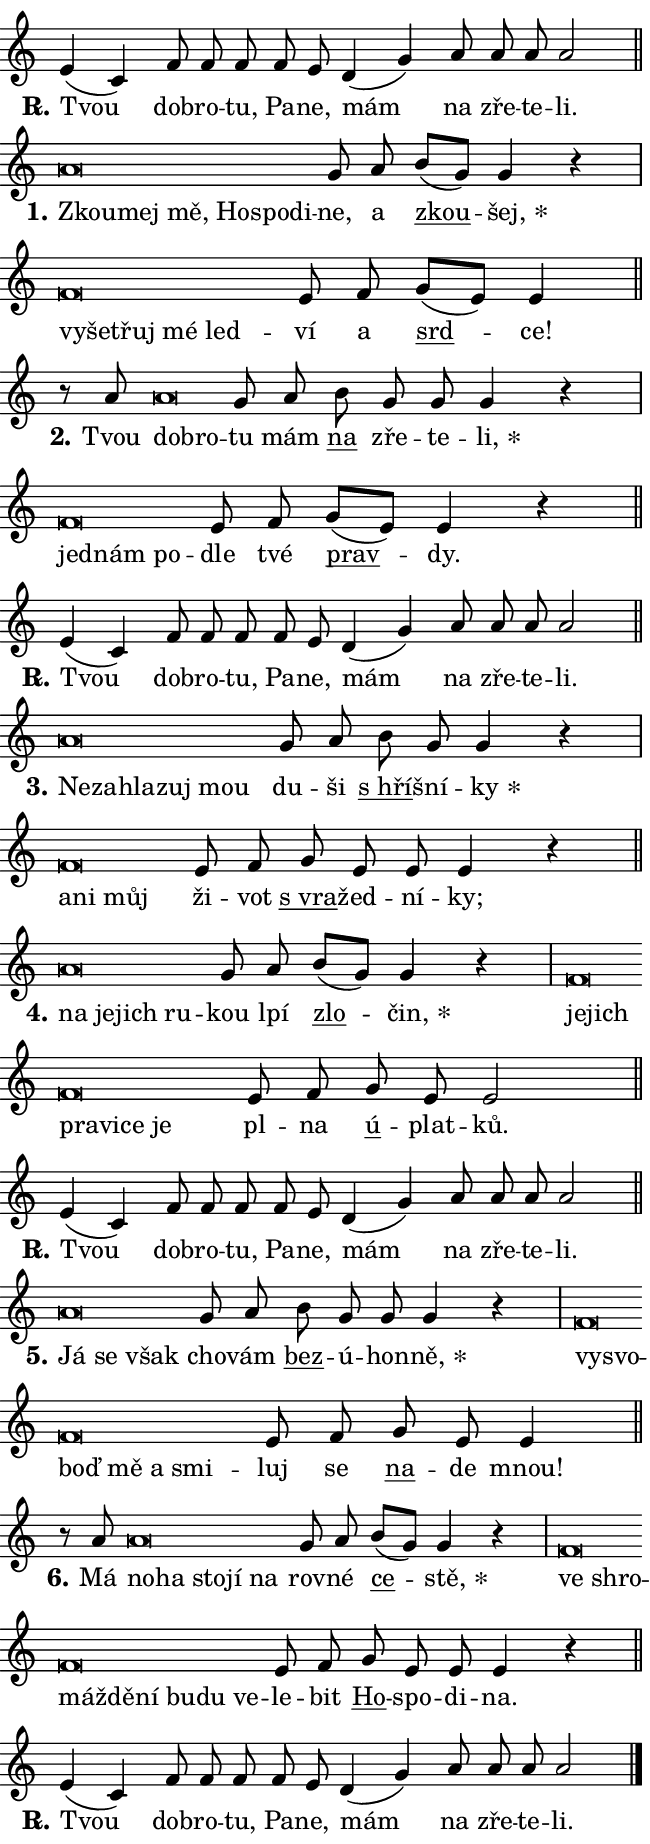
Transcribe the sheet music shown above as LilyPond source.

\version "2.24.0"
\header { tagline = "" }
\paper {
  indent = 0\cm
  top-margin = 0\cm
  right-margin = 0.13\cm % to fit lyric hyphens
  bottom-margin = 0\cm
  left-margin = 0\cm
  paper-width = 11\cm
  page-breaking = #ly:one-page-breaking
  system-system-spacing.basic-distance = #11
  score-system-spacing.basic-distance = #11
  ragged-last = ##f
}


%% Author: Thomas Morley
%% https://lists.gnu.org/archive/html/lilypond-user/2020-05/msg00002.html
#(define (line-position grob)
"Returns position of @var[grob} in current system:
   @code{'start}, if at first time-step
   @code{'end}, if at last time-step
   @code{'middle} otherwise
"
  (let* ((col (ly:item-get-column grob))
         (ln (ly:grob-object col 'left-neighbor))
         (rn (ly:grob-object col 'right-neighbor))
         (col-to-check-left (if (ly:grob? ln) ln col))
         (col-to-check-right (if (ly:grob? rn) rn col))
         (break-dir-left
           (and
             (ly:grob-property col-to-check-left 'non-musical #f)
             (ly:item-break-dir col-to-check-left)))
         (break-dir-right
           (and
             (ly:grob-property col-to-check-right 'non-musical #f)
             (ly:item-break-dir col-to-check-right))))
        (cond ((eqv? 1 break-dir-left) 'start)
              ((eqv? -1 break-dir-right) 'end)
              (else 'middle))))

#(define (tranparent-at-line-position vctor)
  (lambda (grob)
  "Relying on @code{line-position} select the relevant enry from @var{vctor}.
Used to determine transparency,"
    (case (line-position grob)
      ((end) (not (vector-ref vctor 0)))
      ((middle) (not (vector-ref vctor 1)))
      ((start) (not (vector-ref vctor 2))))))

noteHeadBreakVisibility =
#(define-music-function (break-visibility)(vector?)
"Makes @code{NoteHead}s transparent relying on @var{break-visibility}"
#{
  \override NoteHead.transparent =
    #(tranparent-at-line-position break-visibility)
#})

#(define delete-ledgers-for-transparent-note-heads
  (lambda (grob)
    "Reads whether a @code{NoteHead} is transparent.
If so this @code{NoteHead} is removed from @code{'note-heads} from
@var{grob}, which is supposed to be @code{LedgerLineSpanner}.
As a result ledgers are not printed for this @code{NoteHead}"
    (let* ((nhds-array (ly:grob-object grob 'note-heads))
           (nhds-list
             (if (ly:grob-array? nhds-array)
                 (ly:grob-array->list nhds-array)
                 '()))
           ;; Relies on the transparent-property being done before
           ;; Staff.LedgerLineSpanner.after-line-breaking is executed.
           ;; This is fragile ...
           (to-keep
             (remove
               (lambda (nhd)
                 (ly:grob-property nhd 'transparent #f))
               nhds-list)))
      ;; TODO find a better method to iterate over grob-arrays, similiar
      ;; to filter/remove etc for lists
      ;; For now rebuilt from scratch
      (set! (ly:grob-object grob 'note-heads)  '())
      (for-each
        (lambda (nhd)
          (ly:pointer-group-interface::add-grob grob 'note-heads nhd))
        to-keep))))

squashNotes = {
  \override NoteHead.X-extent = #'(-0.2 . 0.2)
  \override NoteHead.Y-extent = #'(-0.75 . 0)
  \override NoteHead.stencil =
    #(lambda (grob)
       (let ((pos (ly:grob-property grob 'staff-position)))
         (begin
           (if (< pos -7) (display "ERROR: Lower brevis then expected\n") (display ""))
           (if (<= pos -6) ly:text-interface::print ly:note-head::print))))
}
unSquashNotes = {
  \revert NoteHead.X-extent
  \revert NoteHead.Y-extent
  \revert NoteHead.stencil
}

hideNotes = \noteHeadBreakVisibility #begin-of-line-visible
unHideNotes = \noteHeadBreakVisibility #all-visible

% work-around for resetting accidentals
% https://lilypond.org/doc/v2.23/Documentation/notation/displaying-rhythms#unmetered-music
cadenzaMeasure = {
  \cadenzaOff
  \partial 1024 s1024
  \cadenzaOn
}

#(define-markup-command (accent layout props text) (markup?)
  "Underline accented syllable"
  (interpret-markup layout props
    #{\markup \override #'(offset . 4.3) \underline { #text }#}))

responsum = \markup \concat {
  "R" \hspace #-1.05 \path #0.1 #'((moveto 0 0.07) (lineto 0.9 0.8)) \hspace #0.05 "."
}

spaceSize = #0.6828661417322834 % exact space size for TeX Gyre Schola

\layout {
  \context {
    \Staff
    \remove "Time_signature_engraver"
    \override LedgerLineSpanner.after-line-breaking = #delete-ledgers-for-transparent-note-heads
  }
  \context {
    \Lyrics {
      \override LyricSpace.minimum-distance = \spaceSize
      \override LyricText.font-name = #"TeX Gyre Schola"
      \override LyricText.font-size = 1
      \override StanzaNumber.font-name = #"TeX Gyre Schola Bold"
      \override StanzaNumber.font-size = 1
    }
  }
  \context {
    \Score 
    \override NoteHead.text =
      #(lambda (grob) 
        (let ((pos (ly:grob-property grob 'staff-position)))
          #{\markup {
            \combine
              \halign #-0.55 \raise #(if (= pos -6) 0 0.5) \override #'(thickness . 2) \draw-line #'(3.2 . 0)
              \musicglyph "noteheads.sM1"
          }#}))
  }
}

% magnetic-lyrics.ily
%
%   written by
%     Jean Abou Samra <jean@abou-samra.fr>
%     Werner Lemberg <wl@gnu.org>
%
%   adapted by
%     Jiri Hon <jiri.hon@gmail.com>
%
% Version 2022-Apr-15

% https://www.mail-archive.com/lilypond-user@gnu.org/msg149350.html

#(define (Left_hyphen_pointer_engraver context)
   "Collect syllable-hyphen-syllable occurrences in lyrics and store
them in properties.  This engraver only looks to the left.  For
example, if the lyrics input is @code{foo -- bar}, it does the
following.

@itemize @bullet
@item
Set the @code{text} property of the @code{LyricHyphen} grob between
@q{foo} and @q{bar} to @code{foo}.

@item
Set the @code{left-hyphen} property of the @code{LyricText} grob with
text @q{foo} to the @code{LyricHyphen} grob between @q{foo} and
@q{bar}.
@end itemize

Use this auxiliary engraver in combination with the
@code{lyric-@/text::@/apply-@/magnetic-@/offset!} hook."
   (let ((hyphen #f)
         (text #f))
     (make-engraver
      (acknowledgers
       ((lyric-syllable-interface engraver grob source-engraver)
        (set! text grob)))
      (end-acknowledgers
       ((lyric-hyphen-interface engraver grob source-engraver)
        ;(when (not (grob::has-interface grob 'lyric-space-interface))
          (set! hyphen grob)));)
      ((stop-translation-timestep engraver)
       (when (and text hyphen)
         (ly:grob-set-object! text 'left-hyphen hyphen))
       (set! text #f)
       (set! hyphen #f)))))

#(define (lyric-text::apply-magnetic-offset! grob)
   "If the space between two syllables is less than the value in
property @code{LyricText@/.details@/.squash-threshold}, move the right
syllable to the left so that it gets concatenated with the left
syllable.

Use this function as a hook for
@code{LyricText@/.after-@/line-@/breaking} if the
@code{Left_@/hyphen_@/pointer_@/engraver} is active."
   (let ((hyphen (ly:grob-object grob 'left-hyphen #f)))
     (when hyphen
       (let ((left-text (ly:spanner-bound hyphen LEFT)))
         (when (grob::has-interface left-text 'lyric-syllable-interface)
           (let* ((common (ly:grob-common-refpoint grob left-text X))
                  (this-x-ext (ly:grob-extent grob common X))
                  (left-x-ext
                   (begin
                     ;; Trigger magnetism for left-text.
                     (ly:grob-property left-text 'after-line-breaking)
                     (ly:grob-extent left-text common X)))
                  ;; `delta` is the gap width between two syllables.
                  (delta (- (interval-start this-x-ext)
                            (interval-end left-x-ext)))
                  (details (ly:grob-property grob 'details))
                  (threshold (assoc-get 'squash-threshold details 0.2)))
             (when (< delta threshold)
               (let* (;; We have to manipulate the input text so that
                      ;; ligatures crossing syllable boundaries are not
                      ;; disabled.  For languages based on the Latin
                      ;; script this is essentially a beautification.
                      ;; However, for non-Western scripts it can be a
                      ;; necessity.
                      (lt (ly:grob-property left-text 'text))
                      (rt (ly:grob-property grob 'text))
                      (is-space (grob::has-interface hyphen 'lyric-space-interface))
                      (space (if is-space " " ""))
                      (extra-delta (if is-space spaceSize 0))
                      ;; Append new syllable.
                      (ltrt-space (if (and (string? lt) (string? rt))
                                (string-append lt space rt)
                                (make-concat-markup (list lt space rt))))
                      ;; Right-align `ltrt` to the right side.
                      (ltrt-space-markup (grob-interpret-markup
                               grob
                               (make-translate-markup
                                (cons (interval-length this-x-ext) 0)
                                (make-right-align-markup ltrt-space)))))
                 (begin
                   ;; Don't print `left-text`.
                   (ly:grob-set-property! left-text 'stencil #f)
                   ;; Set text and stencil (which holds all collected
                   ;; syllables so far) and shift it to the left.
                   (ly:grob-set-property! grob 'text ltrt-space)
                   (ly:grob-set-property! grob 'stencil ltrt-space-markup)
                   (ly:grob-translate-axis! grob (- (- delta extra-delta)) X))))))))))


#(define (lyric-hyphen::displace-bounds-first grob)
   ;; Make very sure this callback isn't triggered too early.
   (let ((left (ly:spanner-bound grob LEFT))
         (right (ly:spanner-bound grob RIGHT)))
     (ly:grob-property left 'after-line-breaking)
     (ly:grob-property right 'after-line-breaking)
     (ly:lyric-hyphen::print grob)))

squashThreshold = #0.4

\layout {
  \context {
    \Lyrics
    \consists #Left_hyphen_pointer_engraver
    \override LyricText.after-line-breaking =
      #lyric-text::apply-magnetic-offset!
    \override LyricHyphen.stencil = #lyric-hyphen::displace-bounds-first
    \override LyricText.details.squash-threshold = \squashThreshold
    \override LyricHyphen.minimum-distance = 0
    \override LyricHyphen.minimum-length = \squashThreshold
  }
}

squashText = \override LyricText.details.squash-threshold = 9999
unSquashText = \override LyricText.details.squash-threshold = \squashThreshold

leftText = \override LyricText.self-alignment-X = #LEFT
unLeftText = \revert LyricText.self-alignment-X

starOffset = #(lambda (grob) 
                (let ((x_offset (ly:self-alignment-interface::aligned-on-x-parent grob)))
                  (if (= x_offset 0) 0 (+ x_offset 1.2))))

star = #(define-music-function (syllable)(string?)
"Append star separator at the end of a syllable"
#{
  \once \override LyricText.X-offset = #starOffset
  \lyricmode { \markup {
    #syllable
    \override #'((font-name . "TeX Gyre Schola Bold")) \hspace #0.2 \lower #0.65 \larger "*"
  } }
#})

starAccent = #(define-music-function (syllable)(string?)
"Append star separator at the end of a syllable and make accent"
#{
  \once \override LyricText.X-offset = #starOffset
  \lyricmode { \markup {
    \accent #syllable
    \override #'((font-name . "TeX Gyre Schola Bold")) \hspace #0.2 \lower #0.65 \larger "*"
  } }
#})

breath = #(define-music-function (syllable)(string?)
"Append breathing indicator at the end of a syllable"
#{
  \lyricmode { \markup { #syllable "+" } }
#})

optionalBreath = #(define-music-function (syllable)(string?)
"Append optional breathing indicator at the end of a syllable"
#{
  \lyricmode { \markup { #syllable "(+)" } }
#})


\score {
    <<
        \new Voice = "melody" { \cadenzaOn \key c \major \relative { e'4( c) f8 f f f e \bar "" d4( g) \bar "" a8 a a a2 \cadenzaMeasure \bar "||" \break } }
        \new Lyrics \lyricsto "melody" { \lyricmode { \set stanza = \responsum
Tvou dob -- ro -- tu, Pa -- ne, mám na zře -- te -- li. } }
    >>
    \layout {}
}

\score {
    <<
        \new Voice = "melody" { \cadenzaOn \key c \major \relative { \squashNotes a'\breve*1/16 \hideNotes \breve*1/16 \bar "" \breve*1/16 \bar "" \breve*1/16 \bar "" \breve*1/16 \breve*1/16 \bar "" \unHideNotes \unSquashNotes g8 a \bar "" b[( g)] g4 r \cadenzaMeasure \bar "|" \squashNotes f\breve*1/16 \hideNotes \breve*1/16 \bar "" \breve*1/16 \bar "" \breve*1/16 \breve*1/16 \bar "" \unHideNotes \unSquashNotes e8 f \bar "" g[( e)] e4 \cadenzaMeasure \bar "||" \break } }
        \new Lyrics \lyricsto "melody" { \lyricmode { \set stanza = "1."
\leftText Zkou -- \squashText mej mě, Ho -- spo -- di -- \unLeftText \unSquashText ne, a \markup \accent zkou -- \star šej, \leftText vy -- \squashText še -- třuj mé led -- \unLeftText \unSquashText ví a \markup \accent srd -- ce! } }
    >>
    \layout {}
}

\score {
    <<
        \new Voice = "melody" { \cadenzaOn \key c \major \relative { r8 a'8 \squashNotes a\breve*1/16 \hideNotes \breve*1/16 \bar "" \unHideNotes \unSquashNotes g8 a \bar "" b g g g4 r \cadenzaMeasure \bar "|" \squashNotes f\breve*1/16 \hideNotes \breve*1/16 \breve*1/16 \bar "" \unHideNotes \unSquashNotes e8 f \bar "" g[( e)] e4 r \cadenzaMeasure \bar "||" \break } }
        \new Lyrics \lyricsto "melody" { \lyricmode { \set stanza = "2."
Tvou \leftText dob -- \squashText ro -- \unLeftText \unSquashText tu mám \markup \accent na zře -- te -- \star li, \leftText jed -- \squashText nám po -- \unLeftText \unSquashText dle tvé \markup \accent prav -- dy. } }
    >>
    \layout {}
}

\score {
    <<
        \new Voice = "melody" { \cadenzaOn \key c \major \relative { e'4( c) f8 f f f e \bar "" d4( g) \bar "" a8 a a a2 \cadenzaMeasure \bar "||" \break } }
        \new Lyrics \lyricsto "melody" { \lyricmode { \set stanza = \responsum
Tvou dob -- ro -- tu, Pa -- ne, mám na zře -- te -- li. } }
    >>
    \layout {}
}

\score {
    <<
        \new Voice = "melody" { \cadenzaOn \key c \major \relative { \squashNotes a'\breve*1/16 \hideNotes \breve*1/16 \bar "" \breve*1/16 \bar "" \breve*1/16 \breve*1/16 \bar "" \unHideNotes \unSquashNotes g8 a \bar "" b g g4 r \cadenzaMeasure \bar "|" \squashNotes f\breve*1/16 \hideNotes \breve*1/16 \breve*1/16 \bar "" \unHideNotes \unSquashNotes e8 f \bar "" g e e e4 r \cadenzaMeasure \bar "||" \break } }
        \new Lyrics \lyricsto "melody" { \lyricmode { \set stanza = "3."
\leftText Ne -- \squashText za -- hla -- zuj mou \unLeftText \unSquashText du -- ši \markup \accent "s hří" -- šní -- \star ky \leftText a -- \squashText ni můj \unLeftText \unSquashText ži -- vot \markup \accent "s vra" -- žed -- ní -- ky; } }
    >>
    \layout {}
}

\score {
    <<
        \new Voice = "melody" { \cadenzaOn \key c \major \relative { \squashNotes a'\breve*1/16 \hideNotes \breve*1/16 \bar "" \breve*1/16 \breve*1/16 \bar "" \unHideNotes \unSquashNotes g8 a \bar "" b[( g)] g4 r \cadenzaMeasure \bar "|" \squashNotes f\breve*1/16 \hideNotes \breve*1/16 \bar "" \breve*1/16 \bar "" \breve*1/16 \bar "" \breve*1/16 \breve*1/16 \bar "" \unHideNotes \unSquashNotes e8 f \bar "" g e e2 \cadenzaMeasure \bar "||" \break } }
        \new Lyrics \lyricsto "melody" { \lyricmode { \set stanza = "4."
\leftText na \squashText je -- jich ru -- \unLeftText \unSquashText kou lpí \markup \accent zlo -- \star čin, \leftText je -- \squashText jich pra -- vi -- ce je \unLeftText \unSquashText pl -- na \markup \accent ú -- plat -- ků. } }
    >>
    \layout {}
}

\score {
    <<
        \new Voice = "melody" { \cadenzaOn \key c \major \relative { e'4( c) f8 f f f e \bar "" d4( g) \bar "" a8 a a a2 \cadenzaMeasure \bar "||" \break } }
        \new Lyrics \lyricsto "melody" { \lyricmode { \set stanza = \responsum
Tvou dob -- ro -- tu, Pa -- ne, mám na zře -- te -- li. } }
    >>
    \layout {}
}

\score {
    <<
        \new Voice = "melody" { \cadenzaOn \key c \major \relative { \squashNotes a'\breve*1/16 \hideNotes \breve*1/16 \breve*1/16 \bar "" \unHideNotes \unSquashNotes g8 a \bar "" b g g g4 r \cadenzaMeasure \bar "|" \squashNotes f\breve*1/16 \hideNotes \breve*1/16 \bar "" \breve*1/16 \bar "" \breve*1/16 \bar "" \breve*1/16 \breve*1/16 \bar "" \unHideNotes \unSquashNotes e8 f \bar "" g e e4 \cadenzaMeasure \bar "||" \break } }
        \new Lyrics \lyricsto "melody" { \lyricmode { \set stanza = "5."
\leftText Já \squashText se však \unLeftText \unSquashText cho -- vám \markup \accent bez -- ú -- hon -- \star ně, \leftText vy -- \squashText svo -- boď mě a smi -- \unLeftText \unSquashText luj se \markup \accent na -- de mnou! } }
    >>
    \layout {}
}

\score {
    <<
        \new Voice = "melody" { \cadenzaOn \key c \major \relative { r8 a'8 \squashNotes a\breve*1/16 \hideNotes \breve*1/16 \bar "" \breve*1/16 \bar "" \breve*1/16 \breve*1/16 \bar "" \unHideNotes \unSquashNotes g8 a \bar "" b[( g)] g4 r \cadenzaMeasure \bar "|" \squashNotes f\breve*1/16 \hideNotes \breve*1/16 \bar "" \breve*1/16 \bar "" \breve*1/16 \bar "" \breve*1/16 \bar "" \breve*1/16 \bar "" \breve*1/16 \breve*1/16 \bar "" \unHideNotes \unSquashNotes e8 f \bar "" g e e e4 r \cadenzaMeasure \bar "||" \break } }
        \new Lyrics \lyricsto "melody" { \lyricmode { \set stanza = "6."
Má \leftText no -- \squashText ha sto -- jí na \unLeftText \unSquashText rov -- né \markup \accent ce -- \star stě, \leftText ve \squashText shro -- máž -- dě -- ní bu -- du ve -- \unLeftText \unSquashText le -- bit \markup \accent Ho -- spo -- di -- na. } }
    >>
    \layout {}
}

\score {
    <<
        \new Voice = "melody" { \cadenzaOn \key c \major \relative { e'4( c) f8 f f f e \bar "" d4( g) \bar "" a8 a a a2 \cadenzaMeasure \bar "||" \break } \bar "|." }
        \new Lyrics \lyricsto "melody" { \lyricmode { \set stanza = \responsum
Tvou dob -- ro -- tu, Pa -- ne, mám na zře -- te -- li. } }
    >>
    \layout {}
}
